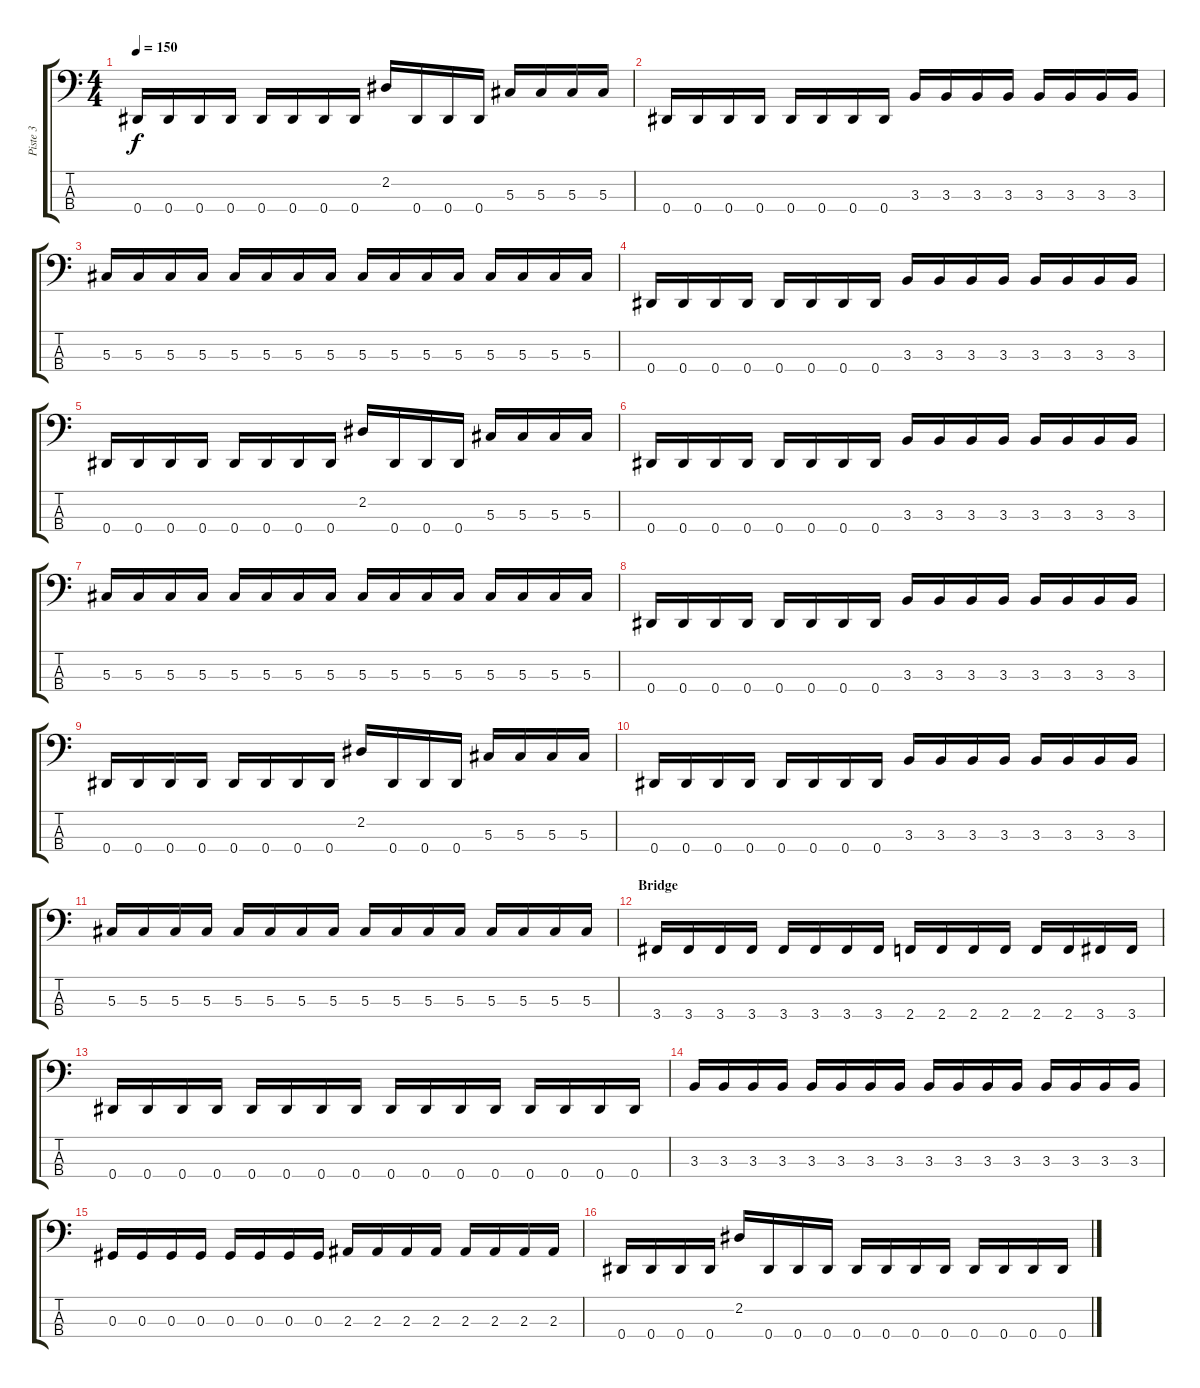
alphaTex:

\track ("Piste 3" "Piste 3") {instrument electricbassfinger}
\staff {score tabs}
\tuning (Gb2 Db2 Ab1 Eb1) {hide}
\ts (4 4)
\tempo 150
\clef f4
\ks c
0.4.16{dy f} 0.4.16 0.4.16 0.4.16 0.4.16 0.4.16 0.4.16 0.4.16 2.2.16 0.4.16 0.4.16 0.4.16 5.3.16 5.3.16 5.3.16 5.3.16 |
0.4.16 0.4.16 0.4.16 0.4.16 0.4.16 0.4.16 0.4.16 0.4.16 3.3.16 3.3.16 3.3.16 3.3.16 3.3.16 3.3.16 3.3.16 3.3.16 |
5.3.16 5.3.16 5.3.16 5.3.16 5.3.16 5.3.16 5.3.16 5.3.16 5.3.16 5.3.16 5.3.16 5.3.16 5.3.16 5.3.16 5.3.16 5.3.16 |
0.4.16 0.4.16 0.4.16 0.4.16 0.4.16 0.4.16 0.4.16 0.4.16 3.3.16 3.3.16 3.3.16 3.3.16 3.3.16 3.3.16 3.3.16 3.3.16 |
0.4.16 0.4.16 0.4.16 0.4.16 0.4.16 0.4.16 0.4.16 0.4.16 2.2.16 0.4.16 0.4.16 0.4.16 5.3.16 5.3.16 5.3.16 5.3.16 |
0.4.16 0.4.16 0.4.16 0.4.16 0.4.16 0.4.16 0.4.16 0.4.16 3.3.16 3.3.16 3.3.16 3.3.16 3.3.16 3.3.16 3.3.16 3.3.16 |
5.3.16 5.3.16 5.3.16 5.3.16 5.3.16 5.3.16 5.3.16 5.3.16 5.3.16 5.3.16 5.3.16 5.3.16 5.3.16 5.3.16 5.3.16 5.3.16 |
0.4.16 0.4.16 0.4.16 0.4.16 0.4.16 0.4.16 0.4.16 0.4.16 3.3.16 3.3.16 3.3.16 3.3.16 3.3.16 3.3.16 3.3.16 3.3.16 |
0.4.16 0.4.16 0.4.16 0.4.16 0.4.16 0.4.16 0.4.16 0.4.16 2.2.16 0.4.16 0.4.16 0.4.16 5.3.16 5.3.16 5.3.16 5.3.16 |
0.4.16 0.4.16 0.4.16 0.4.16 0.4.16 0.4.16 0.4.16 0.4.16 3.3.16 3.3.16 3.3.16 3.3.16 3.3.16 3.3.16 3.3.16 3.3.16 |
5.3.16 5.3.16 5.3.16 5.3.16 5.3.16 5.3.16 5.3.16 5.3.16 5.3.16 5.3.16 5.3.16 5.3.16 5.3.16 5.3.16 5.3.16 5.3.16 |
\section ("" "Bridge")
3.4.16 3.4.16 3.4.16 3.4.16 3.4.16 3.4.16 3.4.16 3.4.16 2.4.16 2.4.16 2.4.16 2.4.16 2.4.16 2.4.16 3.4.16 3.4.16 |
0.4.16 0.4.16 0.4.16 0.4.16 0.4.16 0.4.16 0.4.16 0.4.16 0.4.16 0.4.16 0.4.16 0.4.16 0.4.16 0.4.16 0.4.16 0.4.16 |
3.3.16 3.3.16 3.3.16 3.3.16 3.3.16 3.3.16 3.3.16 3.3.16 3.3.16 3.3.16 3.3.16 3.3.16 3.3.16 3.3.16 3.3.16 3.3.16 |
0.3.16 0.3.16 0.3.16 0.3.16 0.3.16 0.3.16 0.3.16 0.3.16 2.3.16 2.3.16 2.3.16 2.3.16 2.3.16 2.3.16 2.3.16 2.3.16 |
0.4.16 0.4.16 0.4.16 0.4.16 2.2.16 0.4.16 0.4.16 0.4.16 0.4.16 0.4.16 0.4.16 0.4.16 0.4.16 0.4.16 0.4.16 0.4.16
